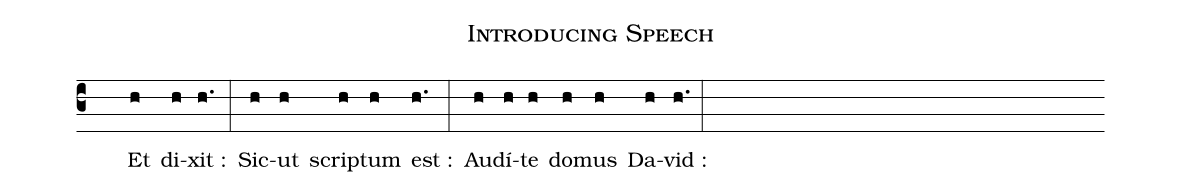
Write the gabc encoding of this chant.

name: Introducing Speech;
%%
(c3) () () Et(h) di(h)xit :(h.) (:)
Sic(h)ut(h) scrip(h)tum(h) est :(h.) (:)
Au(h)dí(h)te(h) do(h)mus(h) Da(h)vid :(h.) (:)
